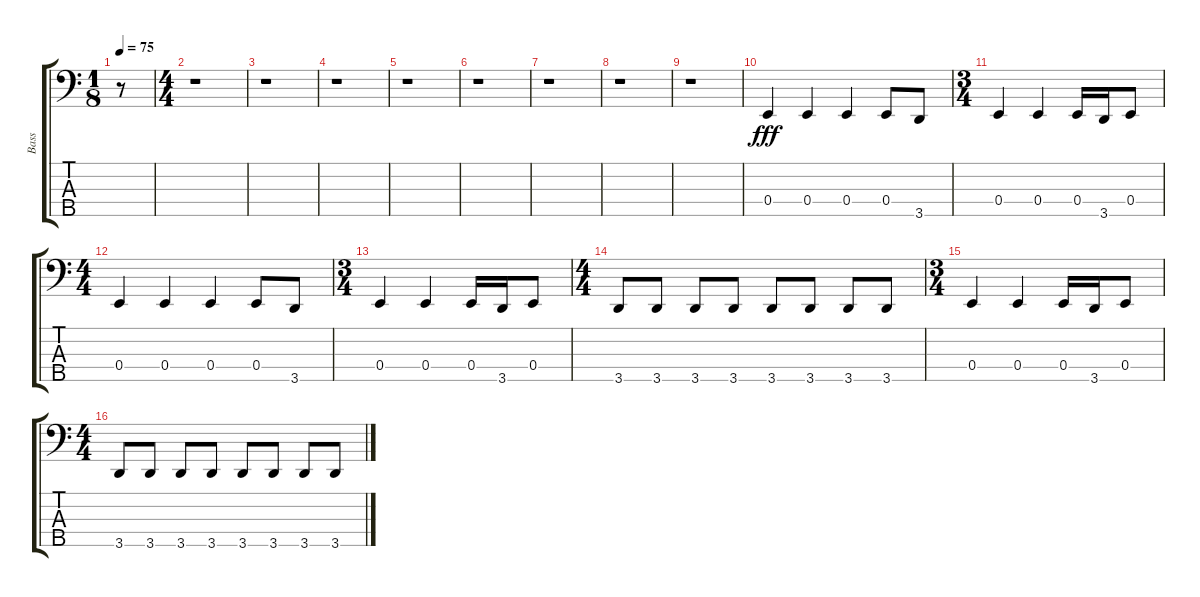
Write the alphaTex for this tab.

\track ("Bass" "Bass") {instrument electricbassfinger}
\staff {score tabs}
\tuning (G2 D2 A1 E1 B0) {hide}
\ts (1 8)
\tempo 75
\clef f4
\ks c
r.8{dy fff instrument electricbassfinger} |
\ts (4 4)
r.1 |
r.1 |
r.1 |
r.1 |
r.1 |
r.1 |
r.1 |
r.1 |
0.4.4 0.4.4 0.4.4 0.4.8 3.5.8 |
\ts (3 4)
0.4.4 0.4.4 0.4.16 3.5.16 0.4.8 |
\ts (4 4)
0.4.4 0.4.4 0.4.4 0.4.8 3.5.8 |
\ts (3 4)
0.4.4 0.4.4 0.4.16 3.5.16 0.4.8 |
\ts (4 4)
3.5.8 3.5.8 3.5.8 3.5.8 3.5.8 3.5.8 3.5.8 3.5.8 |
\ts (3 4)
0.4.4 0.4.4 0.4.16 3.5.16 0.4.8 |
\ts (4 4)
3.5.8 3.5.8 3.5.8 3.5.8 3.5.8 3.5.8 3.5.8 3.5.8
